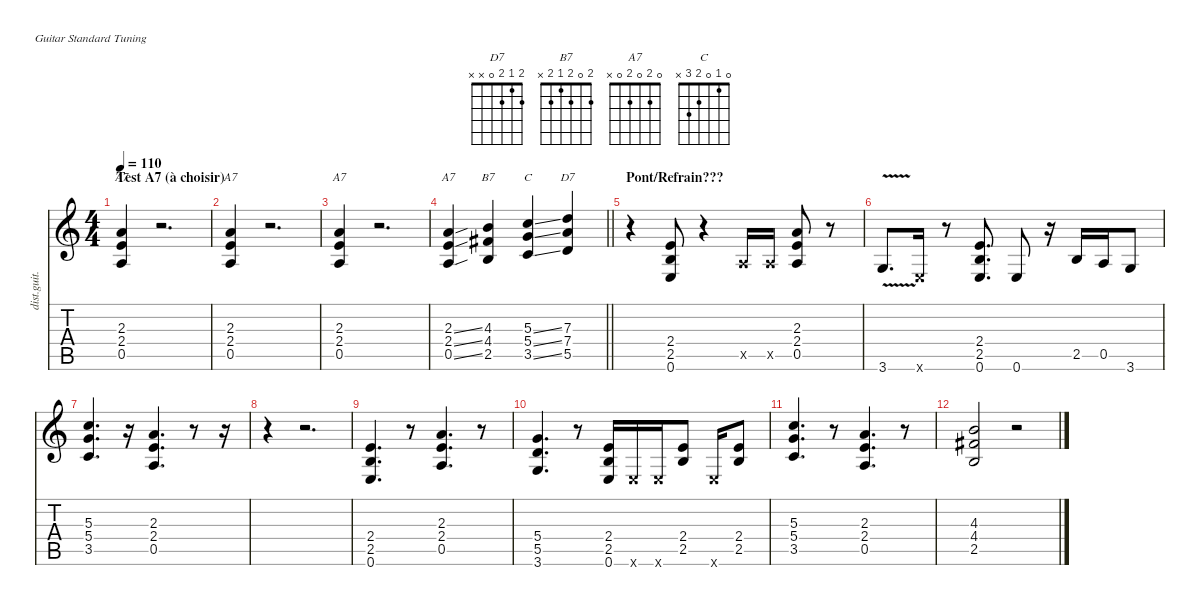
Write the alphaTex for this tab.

\defaultSystemsLayout 4
\hideDynamics
\bracketExtendMode nobrackets
\otherSystemsTrackNameOrientation horizontal
\track ("Hichem" "dist.guit.") {instrument distortionguitar}
\staff {score tabs}
\tuning (E4 B3 G3 D3 A2 E2)
\chord ("D7" 2 1 2 0 x x)
\chord ("B7" 2 0 2 1 2 x)
\chord ("A7" 0 2 0 2 0 x)
\chord ("C" 0 1 0 2 3 x)
\ts (4 4)
\section ("" "Test A7 (à choisir)")
\tempo 110
\clef g2
\ks c
(2.3 2.4 0.5).4{ch "A7" dy f} r.2{d} |
(2.3 2.4 0.5).4{ch "A7"} r.2{d} |
(2.3 2.4 0.5).4{ch "A7"} r.2{d} |
\barLineRight lightlight
(2.3{ss} 2.4{ss} 0.5{ss}).4{ch "A7"} (4.3 4.4{acc #} 2.5).4{ch "B7"} (5.3{ss} 5.4{ss} 3.5{ss}).4{ch "C"} (7.3 7.4 5.5).4{ch "D7"} |
\section ("" "Pont/Refrain???")
r.4 (2.4 2.5 0.6).8 r.4 0.5{x}.16 0.5{x}.16 (2.3 2.4 0.5).8 r.8 |
3.6{v}.8{d} 0.6{x}.16 r.8 (2.4 2.5 0.6).8{d} 0.6.8 r.16 2.5.16 0.5.16 3.6.8 |
(5.3 5.4 3.5).4{d} r.16 (2.3 2.4 0.5).4{d} r.8 r.16 |
r.4 r.2{d} |
(2.4 2.5 0.6).4{d} r.8 (2.3 2.4 0.5).4{d} r.8 |
(5.4 5.5 3.6).4{d} r.8 (2.4 2.5 0.6).16 0.6{x}.16 0.6{x}.16 (2.4 2.5).8 0.6{x}.16 (2.4 2.5).8 |
(5.3 5.4 3.5).4{d} r.8 (2.3 2.4 0.5).4{d} r.8 |
(4.3 4.4{acc #} 2.5).2 r.2
